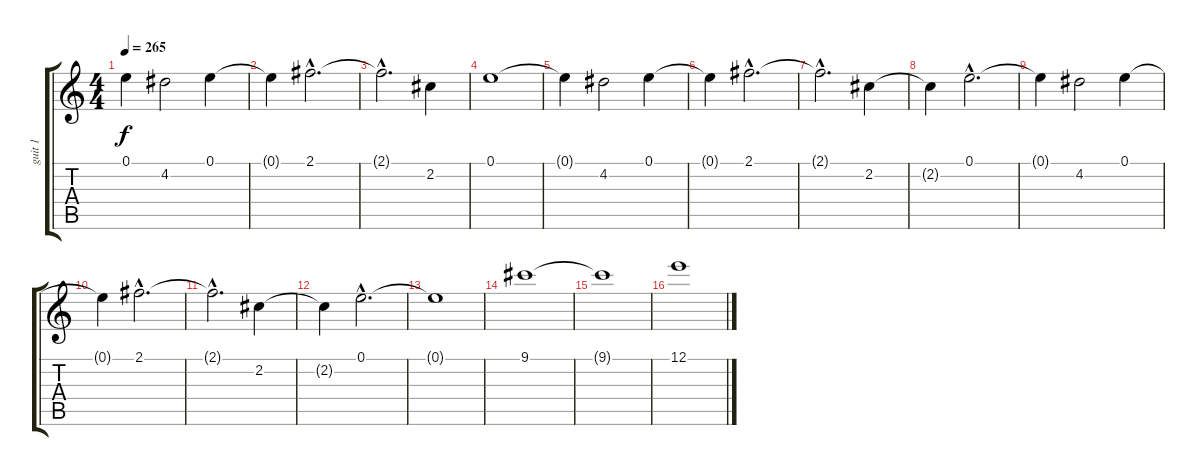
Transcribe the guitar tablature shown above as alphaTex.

\track ("guit 1" "guit 1") {instrument distortionguitar}
\staff {score tabs}
\tuning (E4 B3 G3 D3 A2 E2) {hide}
\ts (4 4)
\tempo 265
\clef g2
\ks c
0.1{t}.4{dy f} 4.2.2 0.1.4 |
0.1{t}.4 2.1{hac}.2{d} |
2.1{hac t}.2{d} 2.2.4 |
0.1.1 |
0.1{t}.4 4.2.2 0.1.4 |
0.1{t}.4 2.1{hac}.2{d} |
2.1{hac t}.2{d} 2.2.4 |
2.2{t}.4 0.1{hac}.2{d} |
0.1{t}.4 4.2.2 0.1.4 |
0.1{t}.4 2.1{hac}.2{d} |
2.1{hac t}.2{d} 2.2.4 |
2.2{t}.4 0.1{hac}.2{d} |
0.1{t}.1 |
9.1.1 |
9.1{t}.1 |
12.1.1
